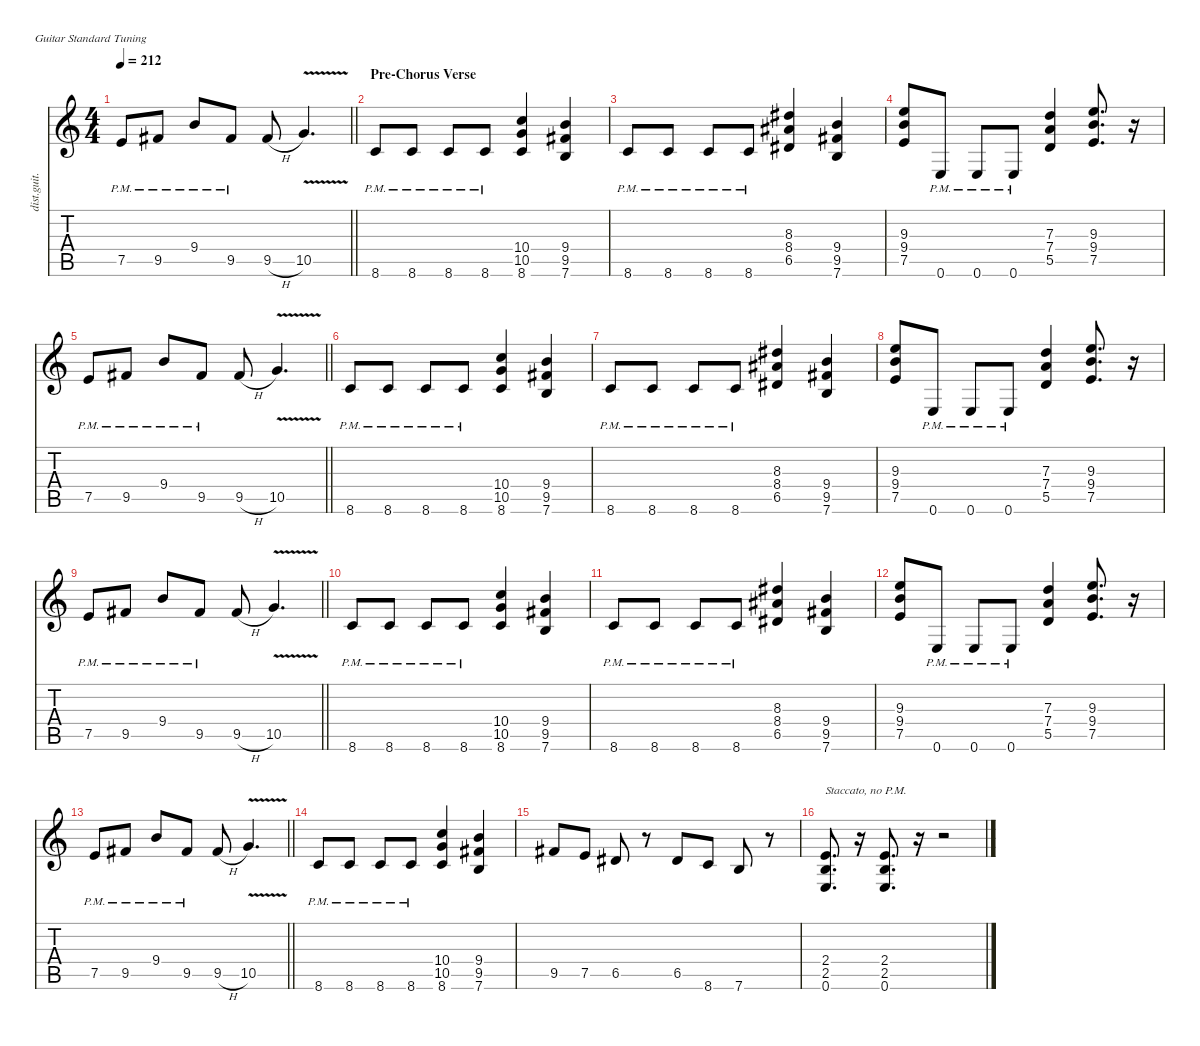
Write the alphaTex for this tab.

\defaultSystemsLayout 4
\hideDynamics
\bracketExtendMode nobrackets
\track ("James Hetfield" "dist.guit.") {instrument distortionguitar}
\staff {score tabs}
\tuning (E4 B3 G3 D3 A2 E2)
\ts (4 4)
\tempo 212
\clef g2
\barLineRight lightlight
\ks c
7.5{pm}.8{dy fff beam Up} 9.5{pm acc #}.8{beam Up} 9.4{pm}.8{beam Up} 9.5{pm acc #}.8{beam Up} 9.5{h acc #}.8{beam Up} 10.5{v}.4{d beam Up} |
\section ("" "Pre-Chorus Verse")
8.6{pm}.8{beam Up} 8.6{pm}.8{beam Up} 8.6{pm}.8{beam Up} 8.6{pm}.8{beam Up} (10.4 10.5 8.6).4{beam Up} (9.4 9.5{acc #} 7.6).4{beam Up} |
8.6{pm}.8{beam Up} 8.6{pm}.8{beam Up} 8.6{pm}.8{beam Up} 8.6{pm}.8{beam Up} (8.3{acc #} 8.4{acc #} 6.5{acc #}).4{beam Up} (9.4 9.5{acc #} 7.6).4{beam Up} |
(9.3 9.4 7.5).8{beam Up} 0.6{pm}.8{beam Up} 0.6{pm}.8{beam Up} 0.6{pm}.8{beam Up} (7.3 7.4 5.5).4{beam Up} (9.3 9.4 7.5).8{d beam Up} r.16{beam Down} |
\barLineRight lightlight
7.5{pm}.8{beam Up} 9.5{pm acc #}.8{beam Up} 9.4{pm}.8{beam Up} 9.5{pm acc #}.8{beam Up} 9.5{h acc #}.8{beam Up} 10.5{v}.4{d beam Up} |
8.6{pm}.8{beam Up} 8.6{pm}.8{beam Up} 8.6{pm}.8{beam Up} 8.6{pm}.8{beam Up} (10.4 10.5 8.6).4{beam Up} (9.4 9.5{acc #} 7.6).4{beam Up} |
8.6{pm}.8{beam Up} 8.6{pm}.8{beam Up} 8.6{pm}.8{beam Up} 8.6{pm}.8{beam Up} (8.3{acc #} 8.4{acc #} 6.5{acc #}).4{beam Up} (9.4 9.5{acc #} 7.6).4{beam Up} |
(9.3 9.4 7.5).8{beam Up} 0.6{pm}.8{beam Up} 0.6{pm}.8{beam Up} 0.6{pm}.8{beam Up} (7.3 7.4 5.5).4{beam Up} (9.3 9.4 7.5).8{d beam Up} r.16{beam Down} |
\barLineRight lightlight
7.5{pm}.8{beam Up} 9.5{pm acc #}.8{beam Up} 9.4{pm}.8{beam Up} 9.5{pm acc #}.8{beam Up} 9.5{h acc #}.8{beam Up} 10.5{v}.4{d beam Up} |
8.6{pm}.8{beam Up} 8.6{pm}.8{beam Up} 8.6{pm}.8{beam Up} 8.6{pm}.8{beam Up} (10.4 10.5 8.6).4{beam Up} (9.4 9.5{acc #} 7.6).4{beam Up} |
8.6{pm}.8{beam Up} 8.6{pm}.8{beam Up} 8.6{pm}.8{beam Up} 8.6{pm}.8{beam Up} (8.3{acc #} 8.4{acc #} 6.5{acc #}).4{beam Up} (9.4 9.5{acc #} 7.6).4{beam Up} |
(9.3 9.4 7.5).8{beam Up} 0.6{pm}.8{beam Up} 0.6{pm}.8{beam Up} 0.6{pm}.8{beam Up} (7.3 7.4 5.5).4{beam Up} (9.3 9.4 7.5).8{d beam Up} r.16{beam Down} |
\barLineRight lightlight
7.5{pm}.8{beam Up} 9.5{pm acc #}.8{beam Up} 9.4{pm}.8{beam Up} 9.5{pm acc #}.8{beam Up} 9.5{h acc #}.8{beam Up} 10.5{v}.4{d beam Up} |
8.6{pm}.8{beam Up} 8.6{pm}.8{beam Up} 8.6{pm}.8{beam Up} 8.6{pm}.8{beam Up} (10.4 10.5 8.6).4{beam Up} (9.4 9.5{acc #} 7.6).4{beam Up} |
9.5{acc #}.8{beam Up} 7.5.8{beam Up} 6.5{acc #}.8{beam Up} r.8{beam Down} 6.5{acc #}.8{beam Up} 8.6.8{beam Up} 7.6.8{beam Up} r.8{beam Down} |
(2.4 2.5 0.6).8{d txt "Staccato, no P.M." beam Up} r.16{beam Down} (2.4 2.5 0.6).8{d beam Up} r.16{beam Down} r.2{beam Down}
